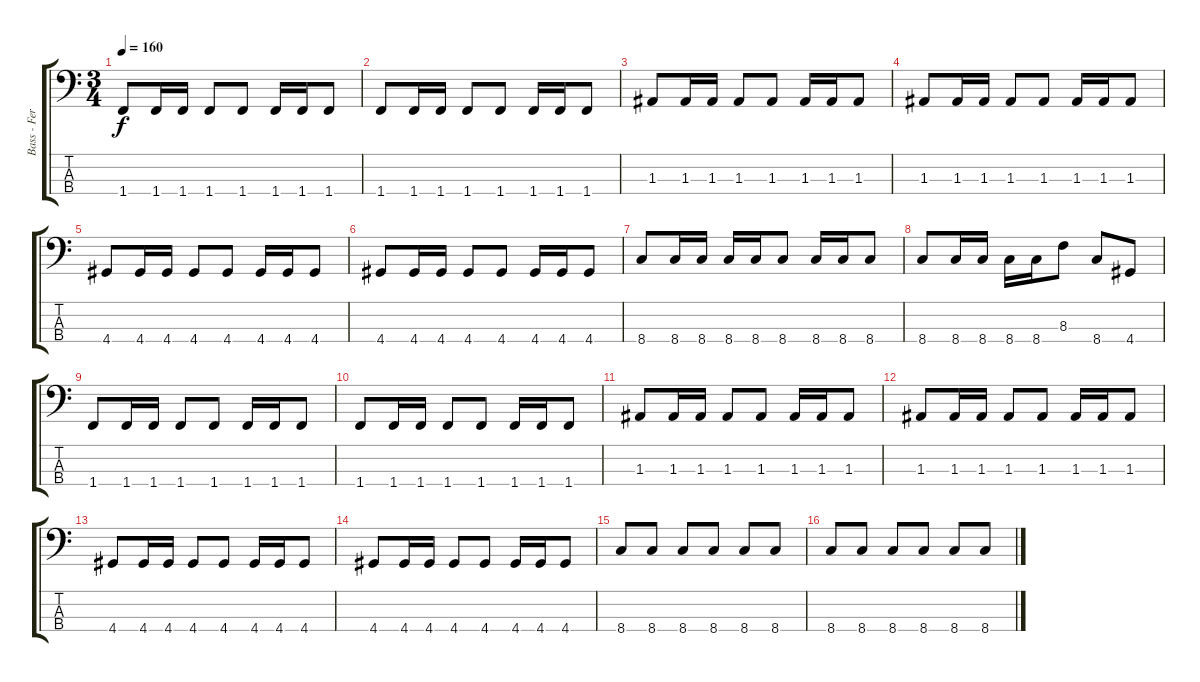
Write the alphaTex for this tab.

\track ("Bass - Fergusson" "Bass - Fer") {instrument electricbassfinger}
\staff {score tabs}
\tuning (G2 D2 A1 E1) {hide}
\ts (3 4)
\tempo 160
\clef f4
\ks c
1.4.8{dy f} 1.4.16 1.4.16 1.4.8 1.4.8 1.4.16 1.4.16 1.4.8 |
1.4.8 1.4.16 1.4.16 1.4.8 1.4.8 1.4.16 1.4.16 1.4.8 |
1.3.8 1.3.16 1.3.16 1.3.8 1.3.8 1.3.16 1.3.16 1.3.8 |
1.3.8 1.3.16 1.3.16 1.3.8 1.3.8 1.3.16 1.3.16 1.3.8 |
4.4.8 4.4.16 4.4.16 4.4.8 4.4.8 4.4.16 4.4.16 4.4.8 |
4.4.8 4.4.16 4.4.16 4.4.8 4.4.8 4.4.16 4.4.16 4.4.8 |
8.4.8 8.4.16 8.4.16 8.4.16 8.4.16 8.4.8 8.4.16 8.4.16 8.4.8 |
8.4.8 8.4.16 8.4.16 8.4.16 8.4.16 8.3.8 8.4.8 4.4.8 |
1.4.8 1.4.16 1.4.16 1.4.8 1.4.8 1.4.16 1.4.16 1.4.8 |
1.4.8 1.4.16 1.4.16 1.4.8 1.4.8 1.4.16 1.4.16 1.4.8 |
1.3.8 1.3.16 1.3.16 1.3.8 1.3.8 1.3.16 1.3.16 1.3.8 |
1.3.8 1.3.16 1.3.16 1.3.8 1.3.8 1.3.16 1.3.16 1.3.8 |
4.4.8 4.4.16 4.4.16 4.4.8 4.4.8 4.4.16 4.4.16 4.4.8 |
4.4.8 4.4.16 4.4.16 4.4.8 4.4.8 4.4.16 4.4.16 4.4.8 |
8.4.8 8.4.8 8.4.8 8.4.8 8.4.8 8.4.8 |
8.4.8 8.4.8 8.4.8 8.4.8 8.4.8 8.4.8
